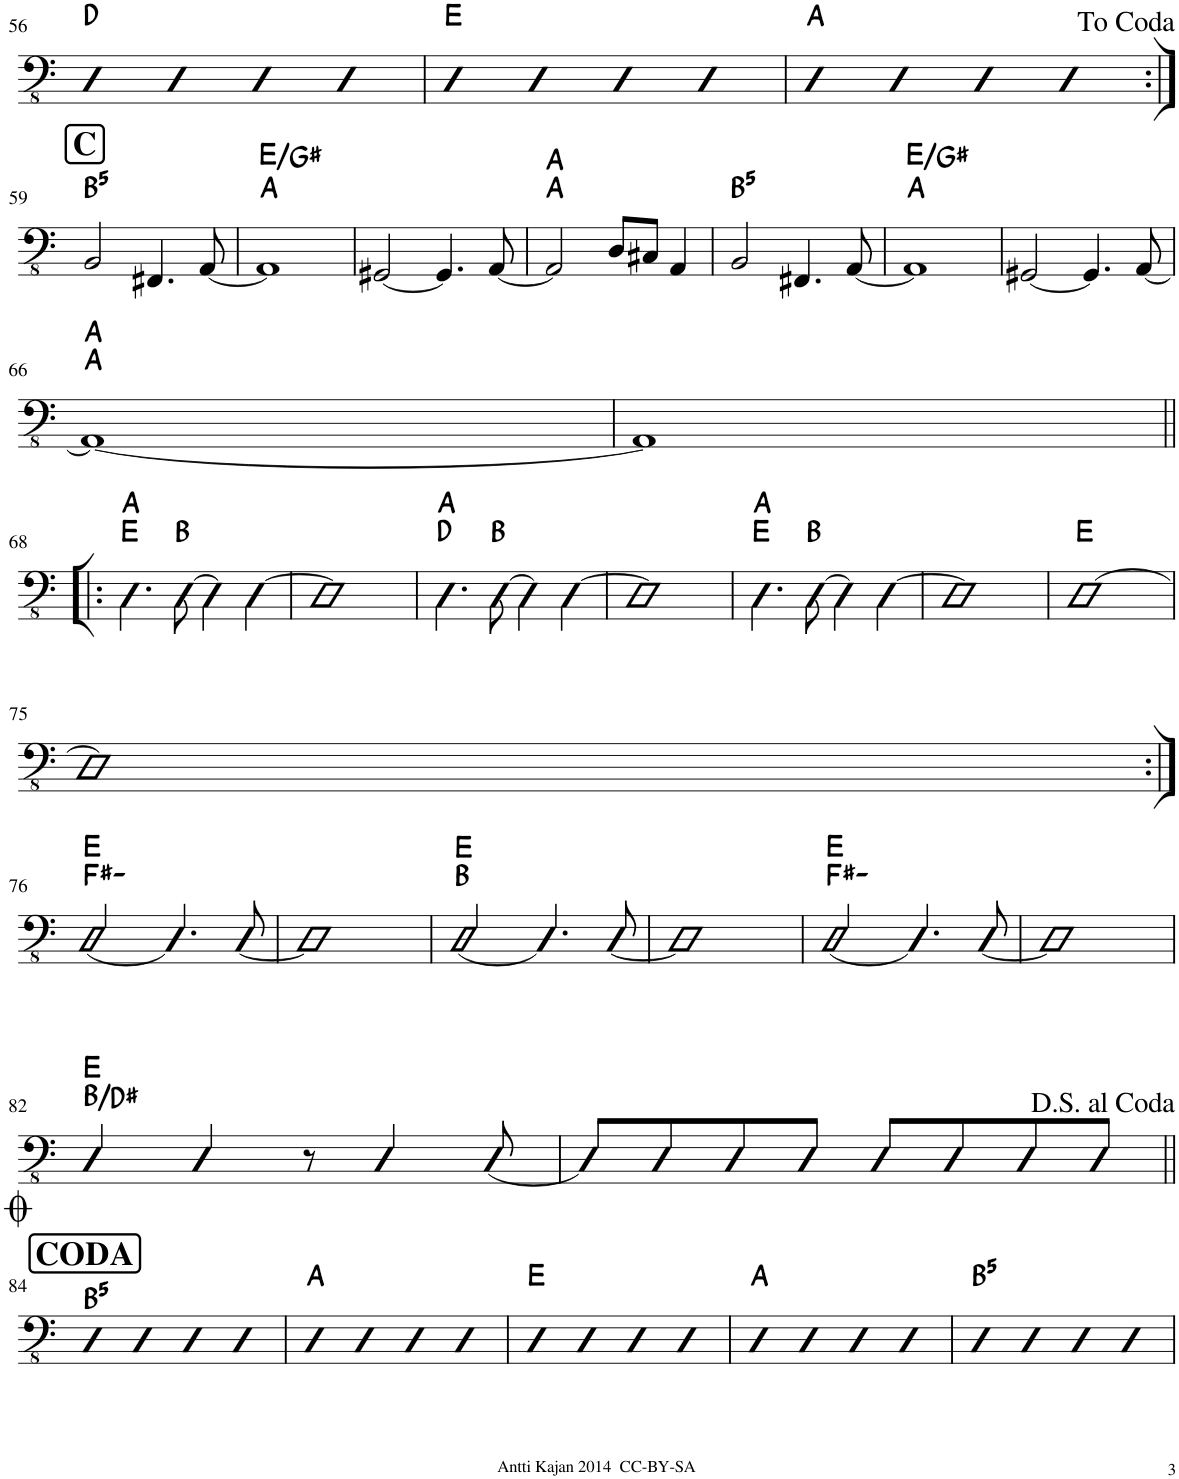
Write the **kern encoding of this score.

**kern	**harte
*part1	*part1
*staff1	*
*I"Fretless Electric Bass	*
!!LO:PB:g=z
*clefFv4	*
*k[]	*
*M4/4	*
=56	=56
4DD	D:maj
4DD	.
4DD	.
4DD	.
=57	=57
4DD	E:maj
4DD	.
4DD	.
4DD	.
=58	=58
4DD	A:maj
4DD	.
4DD	.
4DD	.
!!LO:LB:g=z
=59:|!	=59:|!
!LO:TX:a:B:t=C	!LO:H:kt=5
2BBB/	B:(1,5)
4.FFF#X/	.
[8AAA/	.
=60	=60
1AAA]	A:maj E:maj/3
=61	=61
[2GGG#X/	.
4.GGG#/]	.
[8AAA/	.
=62	=62
2AAA/]	A:maj A:maj
8DD/L	.
8CC#X/J	.
4AAA/	.
=63	=63
!	!LO:H:kt=5
2BBB/	B:(1,5)
4.FFF#X/	.
[8AAA/	.
=64	=64
1AAA]	A:maj E:maj/3
=65	=65
[2GGG#X/	.
4.GGG#/]	.
[8AAA/	.
!!LO:LB:g=z
=66	=66
1AAA_	A:maj A:maj
=67	=67
1AAA]	.
!!LO:LB:g=z
=68!|:	=68!|:
4.DD\	E:maj A:maj
[8DD\	B:maj
4DD\]	.
[4DD\	.
=69	=69
1DD]	.
=70	=70
4.DD\	D:maj A:maj
[8DD\	B:maj
4DD\]	.
[4DD\	.
=71	=71
1DD]	.
=72	=72
4.DD\	E:maj A:maj
[8DD\	B:maj
4DD\]	.
[4DD\	.
=73	=73
1DD]	.
=74	=74
[1DD	E:maj
!!LO:LB:g=z
=75	=75
1DD]	.
!!LO:LB:g=z
=76:|!	=76:|!
[2DD/	F#:min E:maj
4.DD/]	.
[8DD/	.
=77	=77
1DD]	.
=78	=78
[2DD/	B:maj E:maj
4.DD/]	.
[8DD/	.
=79	=79
1DD]	.
=80	=80
[2DD/	F#:min E:maj
4.DD/]	.
[8DD/	.
=81	=81
1DD]	.
!!LO:LB:g=z
=82	=82
4DD/	B:maj/3 E:maj
4DD/	.
8r	.
4DD/	.
[8DD/	.
=83	=83
8DD/L]	.
8DD/	.
8DD/	.
8DD/J	.
8DD/L	.
8DD/	.
8DD/	.
8DD/J	.
!!LO:LB:g=z
=84||	=84||
!	!LO:H:kt=5
4DD	B:(1,5)
4DD	.
4DD	.
4DD	.
=85	=85
4DD	A:maj
4DD	.
4DD	.
4DD	.
=86	=86
4DD	E:maj
4DD	.
4DD	.
4DD	.
=87	=87
4DD	A:maj
4DD	.
4DD	.
4DD	.
=88	=88
!	!LO:H:kt=5
4DD	B:(1,5)
4DD	.
4DD	.
4DD	.
=	=
*-	*-
